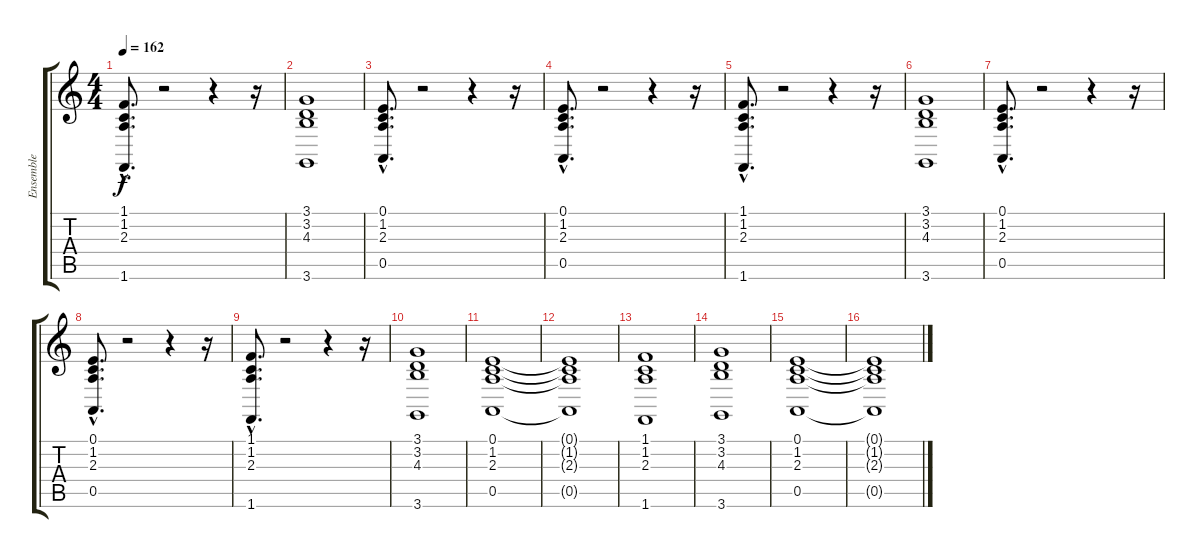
\track ("Ensemble" "Ensemble") {instrument stringensemble1}
\staff {score tabs}
\tuning (E4 B3 G3 D3 A2 E2) {hide}
\ts (4 4)
\tempo 162
\clef g2
\ks c
(1.1{hac} 1.2{hac} 2.3{hac} 1.6{hac}).8{d dy f} r.2 r.4 r.16 |
(3.1 3.2 4.3 3.6).1 |
\section ("" "")
(0.1{hac} 1.2{hac} 2.3{hac} 0.5{hac}).8{d} r.2 r.4 r.16 |
(0.1{hac} 1.2{hac} 2.3{hac} 0.5{hac}).8{d} r.2 r.4 r.16 |
(1.1{hac} 1.2{hac} 2.3{hac} 1.6{hac}).8{d} r.2 r.4 r.16 |
(3.1 3.2 4.3 3.6).1 |
(0.1{hac} 1.2{hac} 2.3{hac} 0.5{hac}).8{d} r.2 r.4 r.16 |
(0.1{hac} 1.2{hac} 2.3{hac} 0.5{hac}).8{d} r.2 r.4 r.16 |
(1.1{hac} 1.2{hac} 2.3{hac} 1.6{hac}).8{d} r.2 r.4 r.16 |
(3.1 3.2 4.3 3.6).1 |
\section ("" "")
(0.1 1.2 2.3 0.5).1 |
(0.1{t} 1.2{t} 2.3{t} 0.5{t}).1 |
(1.1 1.2 2.3 1.6).1 |
(3.1 3.2 4.3 3.6).1 |
(0.1 1.2 2.3 0.5).1 |
(0.1{t} 1.2{t} 2.3{t} 0.5{t}).1
